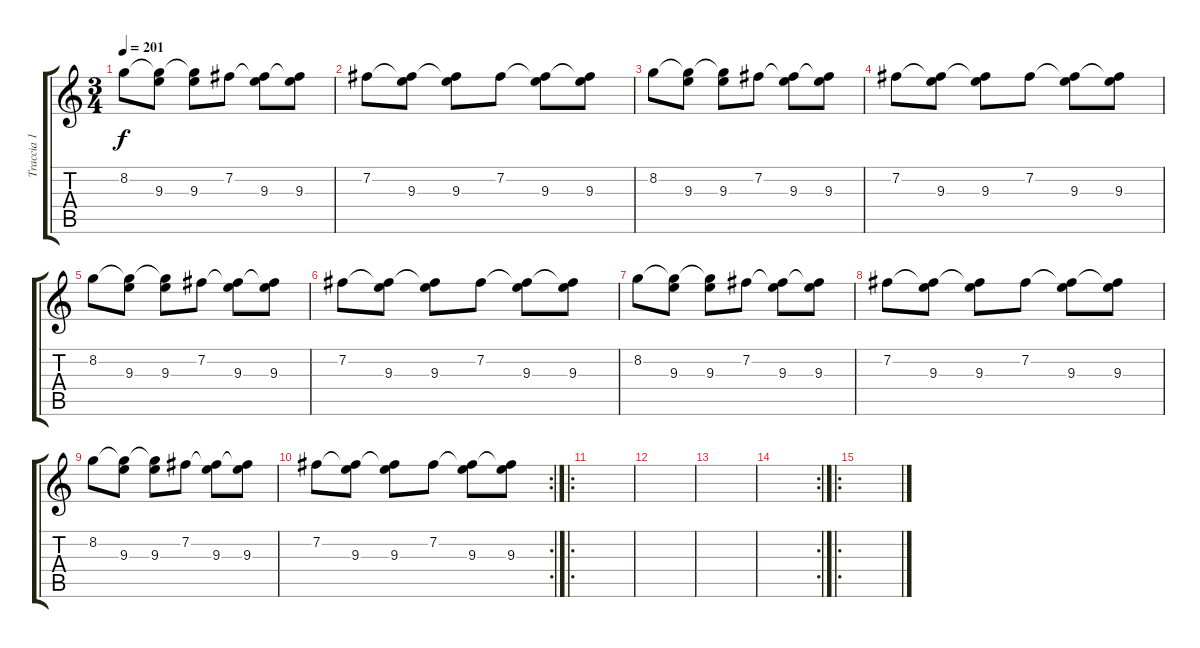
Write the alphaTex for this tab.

\track ("Traccia 1" "Traccia 1") {instrument distortionguitar}
\staff {score tabs}
\tuning (E4 B3 G3 D3 A2 E2) {hide}
\ts (3 4)
\tempo 201
\clef g2
\ks c
8.2.8{dy f} (8.2{t} 9.3).8 (8.2{t} 9.3).8 7.2.8 (7.2{t} 9.3).8 (7.2{t} 9.3).8 |
7.2.8 (7.2{t} 9.3).8 (7.2{t} 9.3).8 7.2.8 (7.2{t} 9.3).8 (7.2{t} 9.3).8 |
8.2.8 (8.2{t} 9.3).8 (8.2{t} 9.3).8 7.2.8 (7.2{t} 9.3).8 (7.2{t} 9.3).8 |
7.2.8 (7.2{t} 9.3).8 (7.2{t} 9.3).8 7.2.8 (7.2{t} 9.3).8 (7.2{t} 9.3).8 |
8.2.8 (8.2{t} 9.3).8 (8.2{t} 9.3).8 7.2.8 (7.2{t} 9.3).8 (7.2{t} 9.3).8 |
7.2.8 (7.2{t} 9.3).8 (7.2{t} 9.3).8 7.2.8 (7.2{t} 9.3).8 (7.2{t} 9.3).8 |
8.2.8 (8.2{t} 9.3).8 (8.2{t} 9.3).8 7.2.8 (7.2{t} 9.3).8 (7.2{t} 9.3).8 |
7.2.8 (7.2{t} 9.3).8 (7.2{t} 9.3).8 7.2.8 (7.2{t} 9.3).8 (7.2{t} 9.3).8 |
8.2.8 (8.2{t} 9.3).8 (8.2{t} 9.3).8 7.2.8 (7.2{t} 9.3).8 (7.2{t} 9.3).8 |
\rc 2
7.2.8 (7.2{t} 9.3).8 (7.2{t} 9.3).8 7.2.8 (7.2{t} 9.3).8 (7.2{t} 9.3).8 |
\ro
|
|
|
\rc 2
|
\ro
